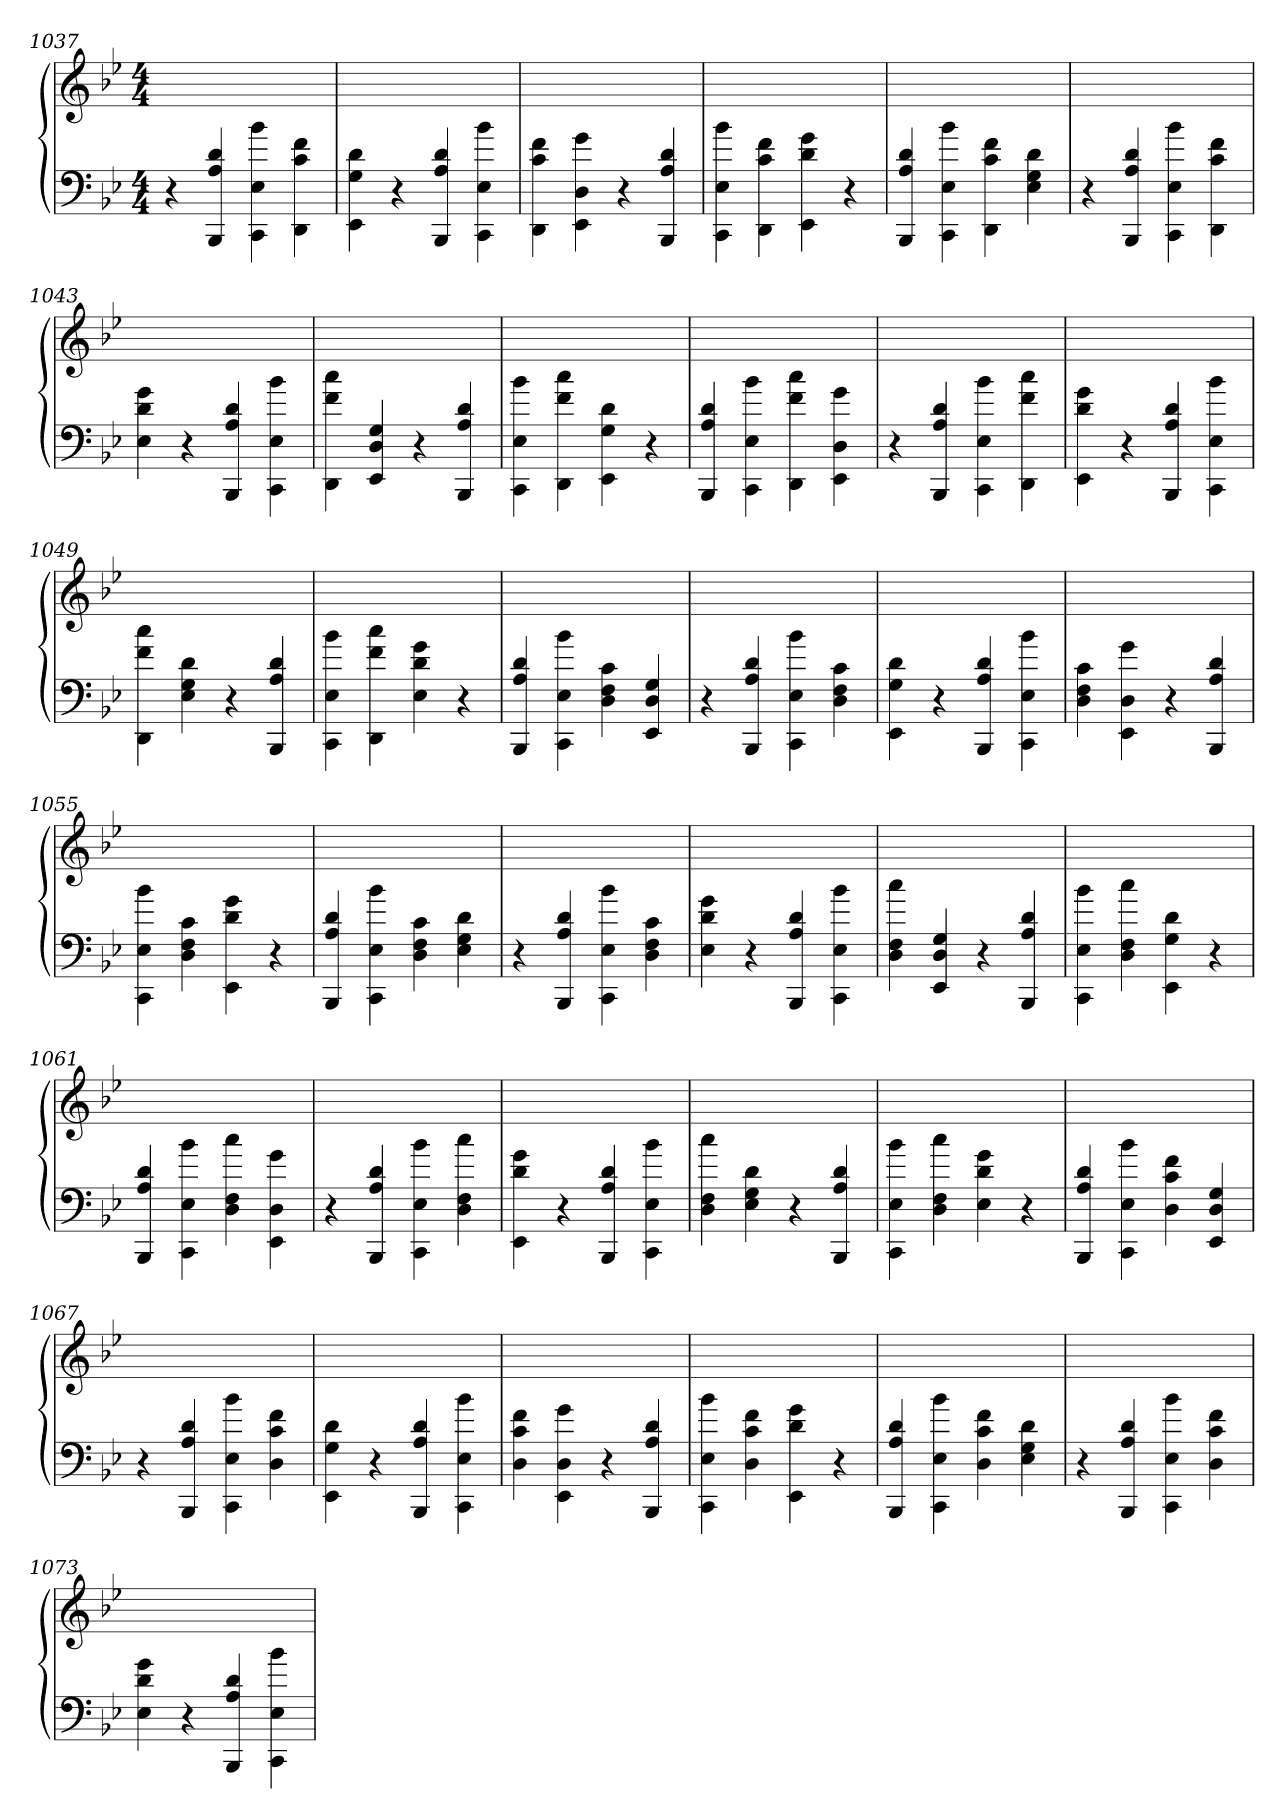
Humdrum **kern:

**kern	**kern
*part2	*part1
*staff2	*staff1
*clefF4	*clefG2
*k[b-e-]	*k[b-e-]
*B-:	*B-:
*M4/4	*M4/4
=1037	=1037
4r	1ryy
4BBB- 4A 4d	.
4CC 4E- 4b-	.
4DD 4c 4f	.
=1038	=1038
4EE- 4G 4d	1ryy
4r	.
4BBB- 4A 4d	.
4CC 4E- 4b-	.
=1039	=1039
4DD 4c 4f	1ryy
4EE- 4D 4g	.
4r	.
4BBB- 4A 4d	.
=1040	=1040
4CC 4E- 4b-	1ryy
4DD 4c 4f	.
4EE- 4d 4g	.
4r	.
=1041	=1041
4BBB- 4A 4d	1ryy
4CC 4E- 4b-	.
4DD 4c 4f	.
4E- 4G 4d	.
=1042	=1042
4r	1ryy
4BBB- 4A 4d	.
4CC 4E- 4b-	.
4DD 4c 4f	.
=1043	=1043
4E- 4d 4g	1ryy
4r	.
4BBB- 4A 4d	.
4CC 4E- 4b-	.
=1044	=1044
4DD 4f 4cc	1ryy
4EE- 4D 4G	.
4r	.
4BBB- 4A 4d	.
=1045	=1045
4CC 4E- 4b-	1ryy
4DD 4f 4cc	.
4EE- 4G 4d	.
4r	.
=1046	=1046
4BBB- 4A 4d	1ryy
4CC 4E- 4b-	.
4DD 4f 4cc	.
4EE- 4D 4g	.
=1047	=1047
4r	1ryy
4BBB- 4A 4d	.
4CC 4E- 4b-	.
4DD 4f 4cc	.
=1048	=1048
4EE- 4d 4g	1ryy
4r	.
4BBB- 4A 4d	.
4CC 4E- 4b-	.
=1049	=1049
4DD 4f 4cc	1ryy
4E- 4G 4d	.
4r	.
4BBB- 4A 4d	.
=1050	=1050
4CC 4E- 4b-	1ryy
4DD 4f 4cc	.
4E- 4d 4g	.
4r	.
=1051	=1051
4BBB- 4A 4d	1ryy
4CC 4E- 4b-	.
4D 4F 4c	.
4EE- 4D 4G	.
=1052	=1052
4r	1ryy
4BBB- 4A 4d	.
4CC 4E- 4b-	.
4D 4F 4c	.
=1053	=1053
4EE- 4G 4d	1ryy
4r	.
4BBB- 4A 4d	.
4CC 4E- 4b-	.
=1054	=1054
4D 4F 4c	1ryy
4EE- 4D 4g	.
4r	.
4BBB- 4A 4d	.
=1055	=1055
4CC 4E- 4b-	1ryy
4D 4F 4c	.
4EE- 4d 4g	.
4r	.
=1056	=1056
4BBB- 4A 4d	1ryy
4CC 4E- 4b-	.
4D 4F 4c	.
4E- 4G 4d	.
=1057	=1057
4r	1ryy
4BBB- 4A 4d	.
4CC 4E- 4b-	.
4D 4F 4c	.
=1058	=1058
4E- 4d 4g	1ryy
4r	.
4BBB- 4A 4d	.
4CC 4E- 4b-	.
=1059	=1059
4D 4F 4cc	1ryy
4EE- 4D 4G	.
4r	.
4BBB- 4A 4d	.
=1060	=1060
4CC 4E- 4b-	1ryy
4D 4F 4cc	.
4EE- 4G 4d	.
4r	.
=1061	=1061
4BBB- 4A 4d	1ryy
4CC 4E- 4b-	.
4D 4F 4cc	.
4EE- 4D 4g	.
=1062	=1062
4r	1ryy
4BBB- 4A 4d	.
4CC 4E- 4b-	.
4D 4F 4cc	.
=1063	=1063
4EE- 4d 4g	1ryy
4r	.
4BBB- 4A 4d	.
4CC 4E- 4b-	.
=1064	=1064
4D 4F 4cc	1ryy
4E- 4G 4d	.
4r	.
4BBB- 4A 4d	.
=1065	=1065
4CC 4E- 4b-	1ryy
4D 4F 4cc	.
4E- 4d 4g	.
4r	.
=1066	=1066
4BBB- 4A 4d	1ryy
4CC 4E- 4b-	.
4D 4c 4f	.
4EE- 4D 4G	.
=1067	=1067
4r	1ryy
4BBB- 4A 4d	.
4CC 4E- 4b-	.
4D 4c 4f	.
=1068	=1068
4EE- 4G 4d	1ryy
4r	.
4BBB- 4A 4d	.
4CC 4E- 4b-	.
=1069	=1069
4D 4c 4f	1ryy
4EE- 4D 4g	.
4r	.
4BBB- 4A 4d	.
=1070	=1070
4CC 4E- 4b-	1ryy
4D 4c 4f	.
4EE- 4d 4g	.
4r	.
=1071	=1071
4BBB- 4A 4d	1ryy
4CC 4E- 4b-	.
4D 4c 4f	.
4E- 4G 4d	.
=1072	=1072
4r	1ryy
4BBB- 4A 4d	.
4CC 4E- 4b-	.
4D 4c 4f	.
=1073	=1073
4E- 4d 4g	1ryy
4r	.
4BBB- 4A 4d	.
4CC 4E- 4b-	.
=	=
*-	*-
